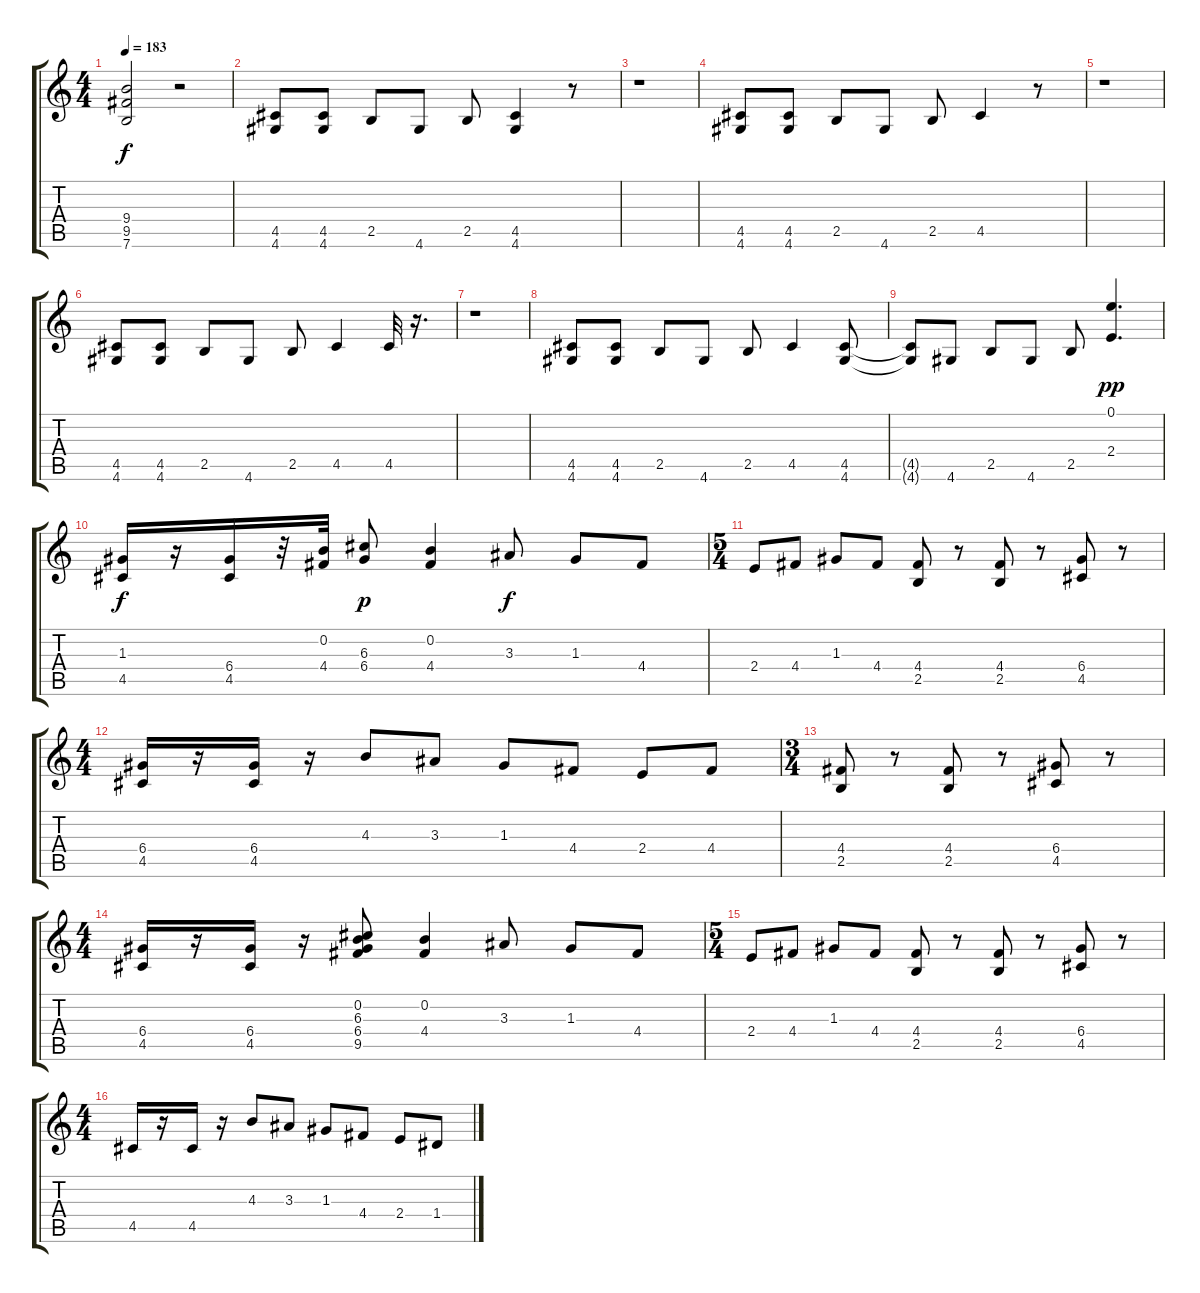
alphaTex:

\track "" {instrument overdrivenguitar}
\staff {score tabs}
\tuning (E4 B3 G3 D3 A2 E2) {hide}
\ts (4 4)
\tempo 183
\clef g2
\ks c
(9.4 9.5 7.6).2{dy f} r.2 |
(4.5 4.6).8 (4.5 4.6).8 2.5.8 4.6.8 2.5.8 (4.5 4.6).4 r.8 |
r.1 |
(4.5 4.6).8 (4.5 4.6).8 2.5.8 4.6.8 2.5.8 4.5.4 r.8 |
r.1 |
(4.5 4.6).8 (4.5 4.6).8 2.5.8 4.6.8 2.5.8 4.5.4 4.5.32 r.16{d} |
r.1 |
(4.5 4.6).8 (4.5 4.6).8 2.5.8 4.6.8 2.5.8 4.5.4 (4.5 4.6).8 |
(4.5{t} 4.6{t}).8 4.6.8 2.5.8 4.6.8 2.5.8 (0.1 2.4).4{d dy pp} |
(1.3 4.5).16{dy f} r.16 (6.4 4.5).16 r.32 (0.2 4.4).32 (6.3 6.4).8{dy p} (0.2 4.4).4 3.3.8{dy f} 1.3.8 4.4.8 |
\ts (5 4)
2.4.8 4.4.8 1.3.8 4.4.8 (4.4 2.5).8 r.8 (4.4 2.5).8 r.8 (6.4 4.5).8 r.8 |
\ts (4 4)
(6.4 4.5).16 r.16 (6.4 4.5).16 r.16 4.3.8 3.3.8 1.3.8 4.4.8 2.4.8 4.4.8 |
\ts (3 4)
(4.4 2.5).8 r.8 (4.4 2.5).8 r.8 (6.4 4.5).8 r.8 |
\ts (4 4)
(6.4 4.5).16 r.16 (6.4 4.5).16 r.16 (0.2 6.3 6.4 9.5).8 (0.2 4.4).4 3.3.8 1.3.8 4.4.8 |
\ts (5 4)
2.4.8 4.4.8 1.3.8 4.4.8 (4.4 2.5).8 r.8 (4.4 2.5).8 r.8 (6.4 4.5).8 r.8 |
\ts (4 4)
4.5.16 r.16 4.5.16 r.16 4.3.8 3.3.8 1.3.8 4.4.8 2.4.8 1.4.8
